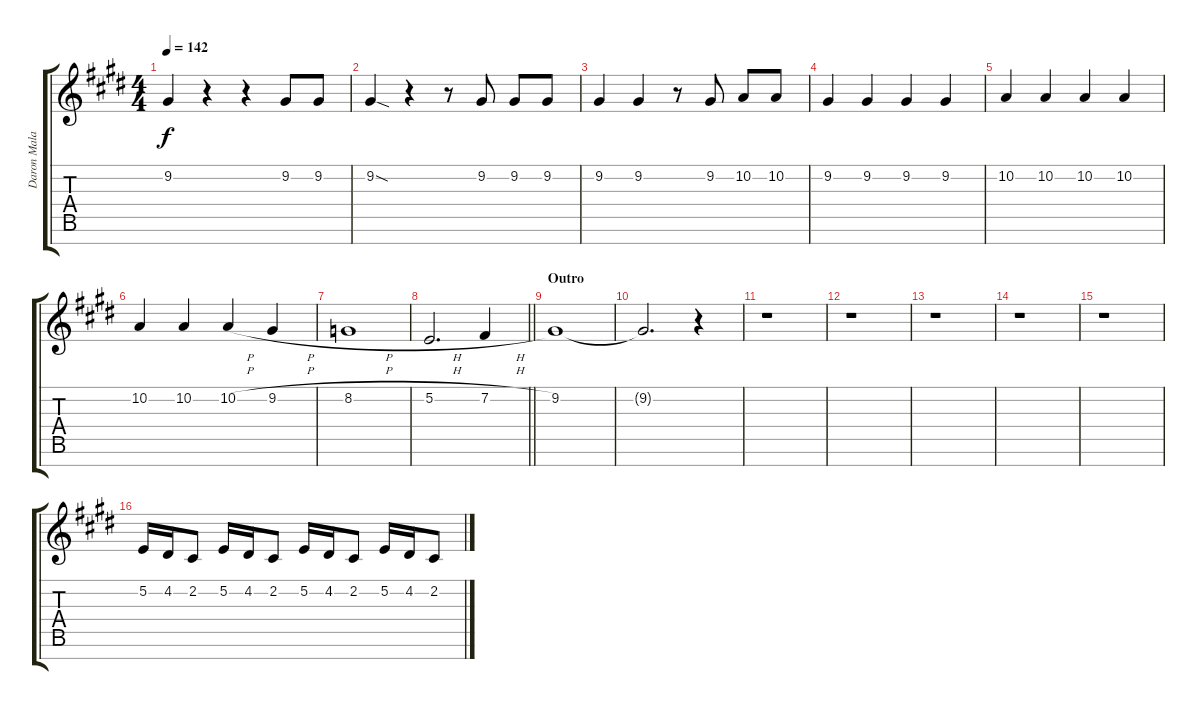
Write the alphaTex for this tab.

\track ("Daron Malakian [Vocals]" "Daron Mala") {instrument clarinet}
\staff {score tabs}
\tuning (E4 B3 G3 D3 A2 E2 B1) {hide}
\ts (4 4)
\tempo 142
\clef g2
\ks c#minor
9.2.4{dy f} r.4 r.4 9.2.8 9.2.8 |
9.2{sod}.4 r.4 r.8 9.2.8 9.2.8 9.2.8 |
9.2.4 9.2.4 r.8 9.2.8 10.2.8 10.2.8 |
9.2.4 9.2.4 9.2.4 9.2.4 |
10.2.4 10.2.4 10.2.4 10.2.4 |
10.2.4 10.2.4 10.2{h}.4 9.2{h}.4 |
8.2{h}.1 |
\barLineRight lightlight
5.2{h}.2{d} 7.2{h}.4 |
\section ("" "Outro")
9.2.1 |
9.2{t}.2{d} r.4 |
r.1 |
r.1 |
r.1 |
r.1 |
r.1 |
5.2.16 4.2.16 2.2.8 5.2.16 4.2.16 2.2.8 5.2.16 4.2.16 2.2.8 5.2.16 4.2.16 2.2.8
